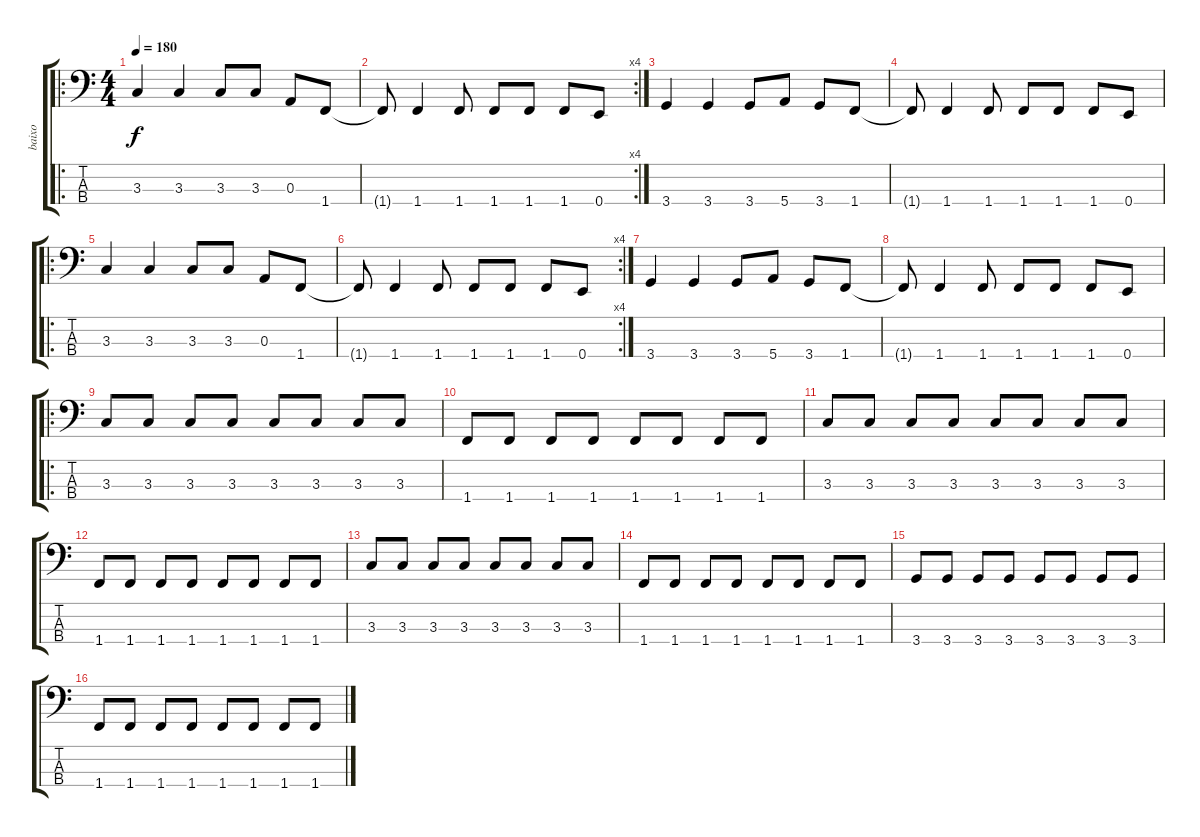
\track ("baixo" "baixo") {instrument electricbasspick}
\staff {score tabs}
\tuning (G2 D2 A1 E1) {hide}
\ro
\ts (4 4)
\tempo 180
\clef f4
\ks c
3.3.4{dy f} 3.3.4 3.3.8 3.3.8 0.3.8 1.4.8 |
\rc 4
1.4{t}.8 1.4.4 1.4.8 1.4.8 1.4.8 1.4.8 0.4.8 |
3.4.4 3.4.4 3.4.8 5.4.8 3.4.8 1.4.8 |
1.4{t}.8 1.4.4 1.4.8 1.4.8 1.4.8 1.4.8 0.4.8 |
\ro
3.3.4 3.3.4 3.3.8 3.3.8 0.3.8 1.4.8 |
\rc 4
1.4{t}.8 1.4.4 1.4.8 1.4.8 1.4.8 1.4.8 0.4.8 |
3.4.4 3.4.4 3.4.8 5.4.8 3.4.8 1.4.8 |
1.4{t}.8 1.4.4 1.4.8 1.4.8 1.4.8 1.4.8 0.4.8 |
\ro
3.3.8 3.3.8 3.3.8 3.3.8 3.3.8 3.3.8 3.3.8 3.3.8 |
1.4.8 1.4.8 1.4.8 1.4.8 1.4.8 1.4.8 1.4.8 1.4.8 |
3.3.8 3.3.8 3.3.8 3.3.8 3.3.8 3.3.8 3.3.8 3.3.8 |
1.4.8 1.4.8 1.4.8 1.4.8 1.4.8 1.4.8 1.4.8 1.4.8 |
3.3.8 3.3.8 3.3.8 3.3.8 3.3.8 3.3.8 3.3.8 3.3.8 |
1.4.8 1.4.8 1.4.8 1.4.8 1.4.8 1.4.8 1.4.8 1.4.8 |
3.4.8 3.4.8 3.4.8 3.4.8 3.4.8 3.4.8 3.4.8 3.4.8 |
1.4.8 1.4.8 1.4.8 1.4.8 1.4.8 1.4.8 1.4.8 1.4.8
